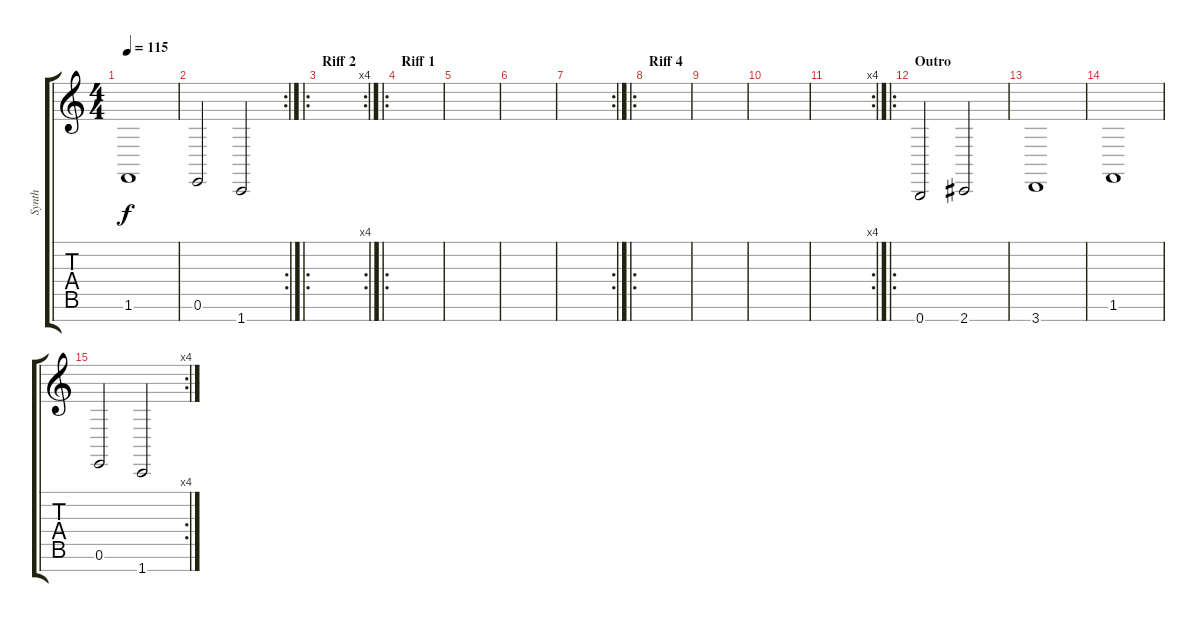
\track ("Synth" "Synth") {instrument lead1square}
\staff {score tabs}
\tuning (E4 B3 G3 D3 A2 E2 B1) {hide}
\ts (4 4)
\tempo 115
\clef g2
\ks c
1.6.1{dy f} |
\rc 2
0.6.2 1.7.2 |
\ro
\rc 4
\section ("" "Riff 2")
|
\ro
\section ("" "Riff 1")
|
|
|
\rc 2
|
\ro
\section ("" "Riff 4")
|
|
|
\rc 4
|
\ro
\section ("" "Outro")
0.7.2 2.7.2 |
3.7.1 |
1.6.1 |
\rc 4
0.6.2 1.7.2
